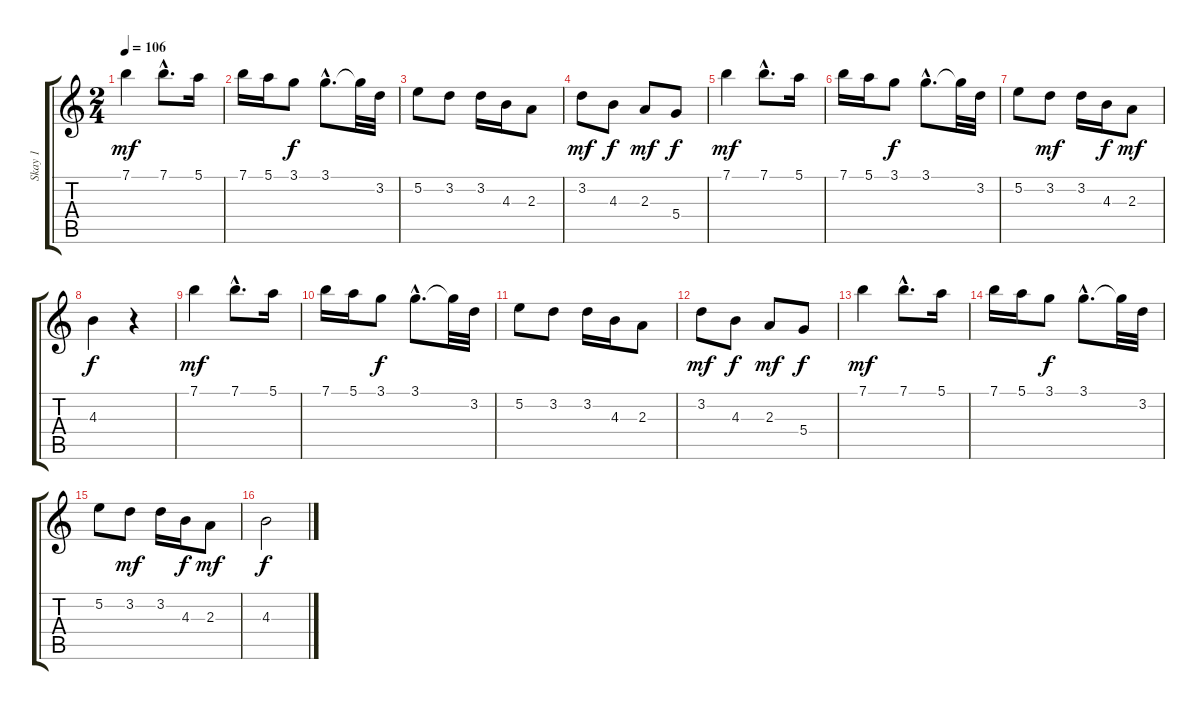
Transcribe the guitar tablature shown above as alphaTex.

\track ("Skay 1" "Skay 1") {instrument distortionguitar}
\staff {score tabs}
\tuning (E4 B3 G3 D3 A2 E2) {hide}
\ts (2 4)
\tempo 106
\clef g2
\ks c
7.1.4{dy mf} 7.1{hac}.8{d} 5.1.16 |
7.1.16 5.1.16 3.1.8{dy f} 3.1{hac}.8{d} 3.1{t}.32 3.2.32 |
5.2.8 3.2.8 3.2.16 4.3.16 2.3.8 |
3.2.8{dy mf} 4.3.8{dy f} 2.3.8{dy mf} 5.4.8{dy f} |
7.1.4{dy mf} 7.1{hac}.8{d} 5.1.16 |
7.1.16 5.1.16 3.1.8{dy f} 3.1{hac}.8{d} 3.1{t}.32 3.2.32 |
5.2.8 3.2.8{dy mf} 3.2.16 4.3.16{dy f} 2.3.8{dy mf} |
4.3.4{dy f} r.4 |
7.1.4{dy mf} 7.1{hac}.8{d} 5.1.16 |
7.1.16 5.1.16 3.1.8{dy f} 3.1{hac}.8{d} 3.1{t}.32 3.2.32 |
5.2.8 3.2.8 3.2.16 4.3.16 2.3.8 |
3.2.8{dy mf} 4.3.8{dy f} 2.3.8{dy mf} 5.4.8{dy f} |
7.1.4{dy mf} 7.1{hac}.8{d} 5.1.16 |
7.1.16 5.1.16 3.1.8{dy f} 3.1{hac}.8{d} 3.1{t}.32 3.2.32 |
5.2.8 3.2.8{dy mf} 3.2.16 4.3.16{dy f} 2.3.8{dy mf} |
4.3.2{dy f}
